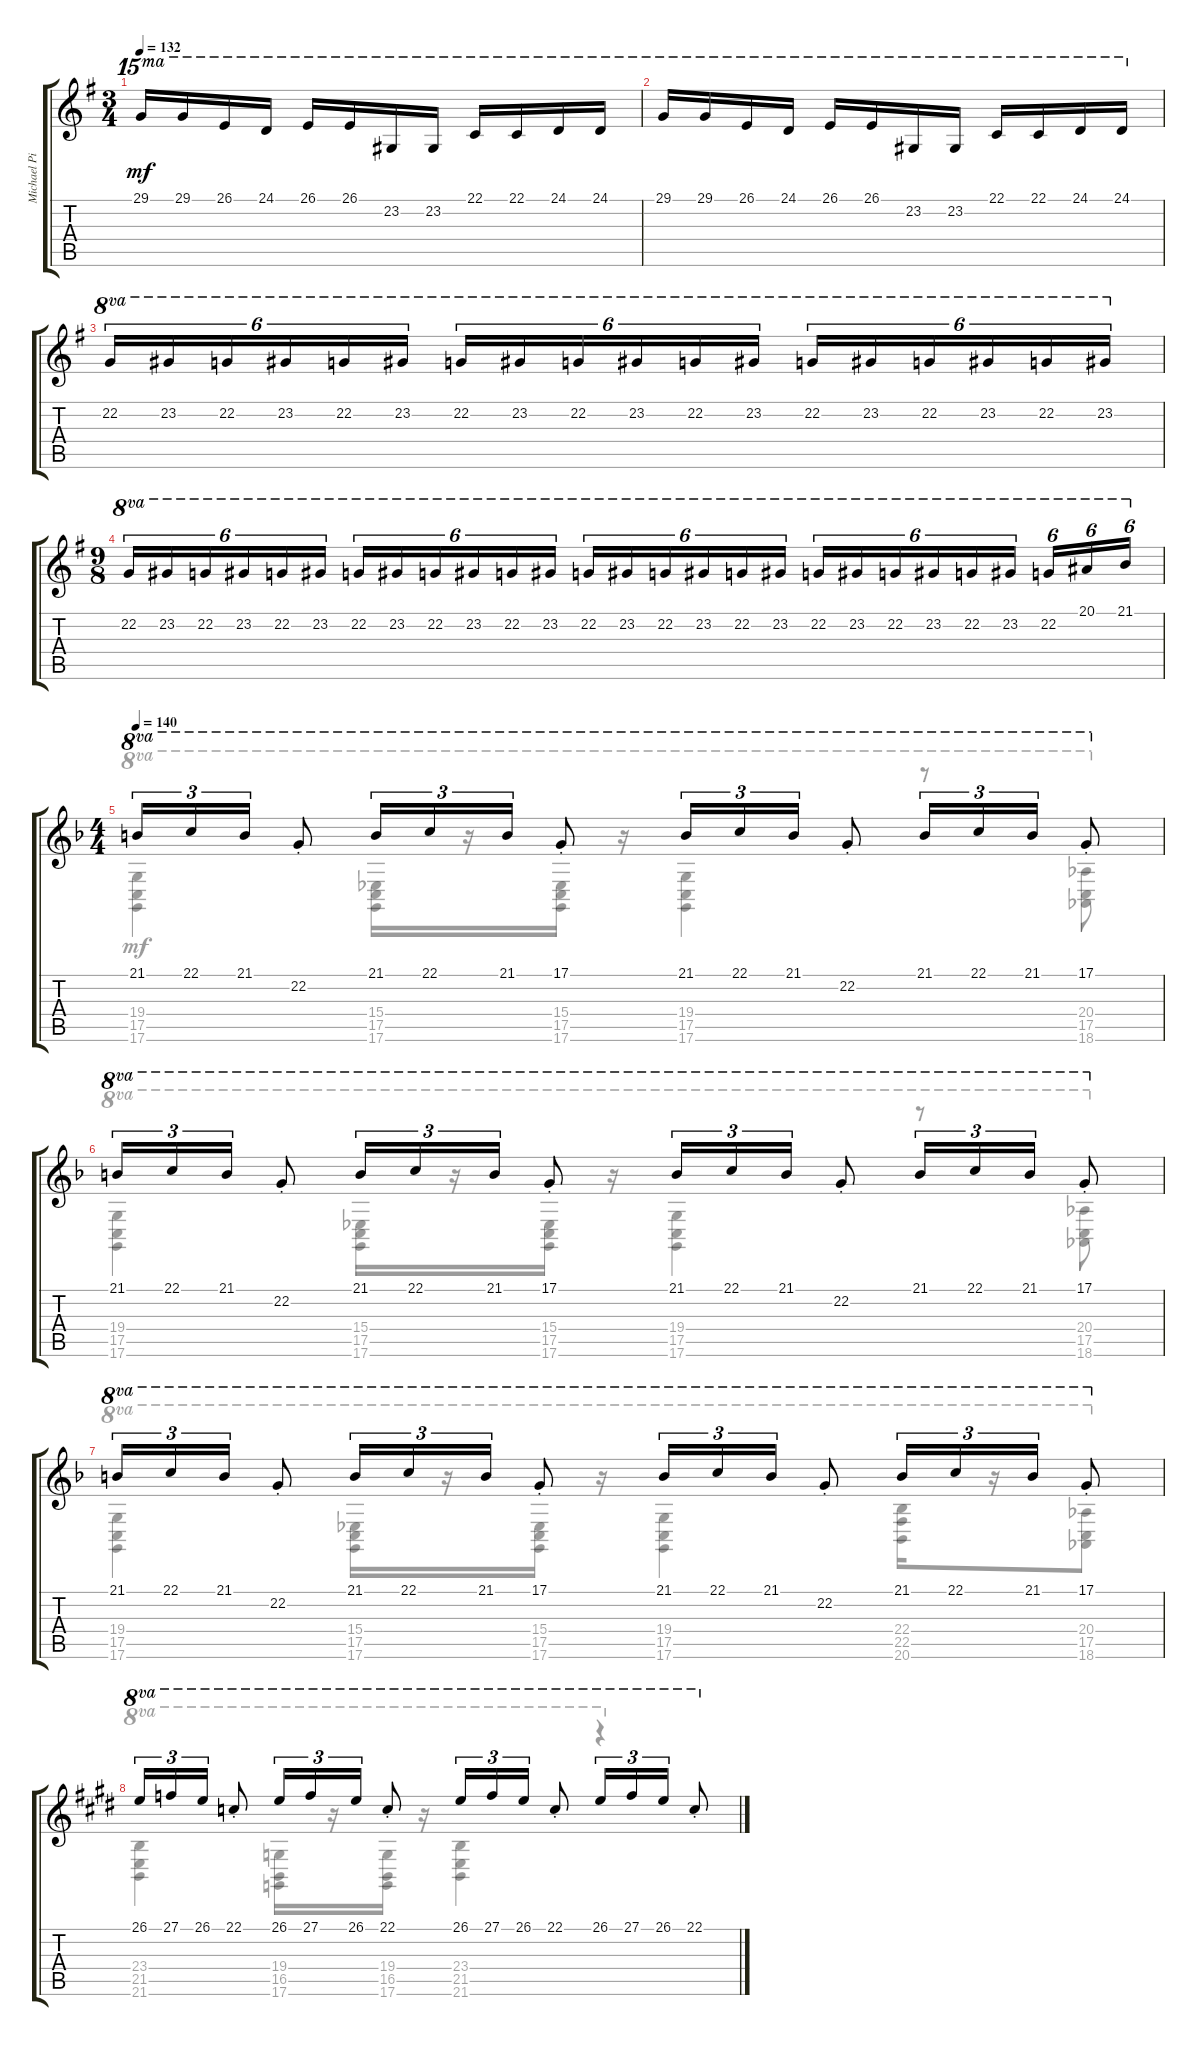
\track ("Michael Pinnella (keyboard)" "Michael Pi") {instrument stringensemble1}
\staff {score tabs}
\tuning (D4 A3 F3 C3 G2 D2) {hide}
\voice
\ts (3 4)
\tempo 132
\clef g2
\ks eminor
29.1.16{ot 15ma dy mf} 29.1.16{ot 15ma} 26.1.16{ot 15ma} 24.1.16{ot 15ma} 26.1.16{ot 15ma} 26.1.16{ot 15ma} 23.2.16{ot 15ma} 23.2.16{ot 15ma} 22.1.16{ot 15ma} 22.1.16{ot 15ma} 24.1.16{ot 15ma} 24.1.16{ot 15ma} |
29.1.16{ot 15ma} 29.1.16{ot 15ma} 26.1.16{ot 15ma} 24.1.16{ot 15ma} 26.1.16{ot 15ma} 26.1.16{ot 15ma} 23.2.16{ot 15ma} 23.2.16{ot 15ma} 22.1.16{ot 15ma} 22.1.16{ot 15ma} 24.1.16{ot 15ma} 24.1.16{ot 15ma} |
22.2.16{tu (6 4) ot 8va} 23.2.16{tu (6 4) ot 8va} 22.2.16{tu (6 4) ot 8va} 23.2.16{tu (6 4) ot 8va} 22.2.16{tu (6 4) ot 8va} 23.2.16{tu (6 4) ot 8va} 22.2.16{tu (6 4) ot 8va} 23.2.16{tu (6 4) ot 8va} 22.2.16{tu (6 4) ot 8va} 23.2.16{tu (6 4) ot 8va} 22.2.16{tu (6 4) ot 8va} 23.2.16{tu (6 4) ot 8va} 22.2.16{tu (6 4) ot 8va} 23.2.16{tu (6 4) ot 8va} 22.2.16{tu (6 4) ot 8va} 23.2.16{tu (6 4) ot 8va} 22.2.16{tu (6 4) ot 8va} 23.2.16{tu (6 4) ot 8va} |
\ts (9 8)
22.2.16{tu (6 4) ot 8va} 23.2.16{tu (6 4) ot 8va} 22.2.16{tu (6 4) ot 8va} 23.2.16{tu (6 4) ot 8va} 22.2.16{tu (6 4) ot 8va} 23.2.16{tu (6 4) ot 8va beam splitsecondary} 22.2.16{tu (6 4) ot 8va} 23.2.16{tu (6 4) ot 8va} 22.2.16{tu (6 4) ot 8va} 23.2.16{tu (6 4) ot 8va} 22.2.16{tu (6 4) ot 8va} 23.2.16{tu (6 4) ot 8va beam splitsecondary} 22.2.16{tu (6 4) ot 8va} 23.2.16{tu (6 4) ot 8va} 22.2.16{tu (6 4) ot 8va} 23.2.16{tu (6 4) ot 8va} 22.2.16{tu (6 4) ot 8va} 23.2.16{tu (6 4) ot 8va} 22.2.16{tu (6 4) ot 8va} 23.2.16{tu (6 4) ot 8va} 22.2.16{tu (6 4) ot 8va} 23.2.16{tu (6 4) ot 8va} 22.2.16{tu (6 4) ot 8va} 23.2.16{tu (6 4) ot 8va beam splitsecondary} 22.2.16{tu (6 4) ot 8va} 20.1.16{tu (6 4) ot 8va} 21.1.16{tu (6 4) ot 8va} |
\ts (4 4)
\tempo 140
\ks dminor
21.1.16{tu (3 2) ot 8va} 22.1.16{tu (3 2) ot 8va} 21.1.16{tu (3 2) ot 8va} 22.2{st}.8{ot 8va} 21.1.16{tu (3 2) ot 8va} 22.1.16{tu (3 2) ot 8va} 21.1.16{tu (3 2) ot 8va} 17.1{st}.8{ot 8va} 21.1.16{tu (3 2) ot 8va} 22.1.16{tu (3 2) ot 8va} 21.1.16{tu (3 2) ot 8va} 22.2{st}.8{ot 8va} 21.1.16{tu (3 2) ot 8va} 22.1.16{tu (3 2) ot 8va} 21.1.16{tu (3 2) ot 8va} 17.1{st}.8{ot 8va} |
21.1.16{tu (3 2) ot 8va} 22.1.16{tu (3 2) ot 8va} 21.1.16{tu (3 2) ot 8va} 22.2{st}.8{ot 8va} 21.1.16{tu (3 2) ot 8va} 22.1.16{tu (3 2) ot 8va} 21.1.16{tu (3 2) ot 8va} 17.1{st}.8{ot 8va} 21.1.16{tu (3 2) ot 8va} 22.1.16{tu (3 2) ot 8va} 21.1.16{tu (3 2) ot 8va} 22.2{st}.8{ot 8va} 21.1.16{tu (3 2) ot 8va} 22.1.16{tu (3 2) ot 8va} 21.1.16{tu (3 2) ot 8va} 17.1{st}.8{ot 8va} |
21.1.16{tu (3 2) ot 8va} 22.1.16{tu (3 2) ot 8va} 21.1.16{tu (3 2) ot 8va} 22.2{st}.8{ot 8va} 21.1.16{tu (3 2) ot 8va} 22.1.16{tu (3 2) ot 8va} 21.1.16{tu (3 2) ot 8va} 17.1{st}.8{ot 8va} 21.1.16{tu (3 2) ot 8va} 22.1.16{tu (3 2) ot 8va} 21.1.16{tu (3 2) ot 8va} 22.2{st}.8{ot 8va} 21.1.16{tu (3 2) ot 8va} 22.1.16{tu (3 2) ot 8va} 21.1.16{tu (3 2) ot 8va} 17.1{st}.8{ot 8va} |
\ks c#minor
26.1.16{tu (3 2) ot 8va} 27.1.16{tu (3 2) ot 8va} 26.1.16{tu (3 2) ot 8va} 22.1{st}.8{ot 8va} 26.1.16{tu (3 2) ot 8va} 27.1.16{tu (3 2) ot 8va} 26.1.16{tu (3 2) ot 8va} 22.1{st}.8{ot 8va} 26.1.16{tu (3 2) ot 8va} 27.1.16{tu (3 2) ot 8va} 26.1.16{tu (3 2) ot 8va} 22.1{st}.8{ot 8va} 26.1.16{tu (3 2) ot 8va} 27.1.16{tu (3 2) ot 8va} 26.1.16{tu (3 2) ot 8va} 22.1{st}.8{ot 8va}
\voice
\clef g2
\ottava regular
\simile none
\ks eminor
|
|
|
|
\ks dminor
(19.4 17.5 17.6).4{ot 8va} (15.4 17.5 17.6).16{ot 8va} r.16{ot 8va} (15.4 17.5 17.6).16{ot 8va} r.16{ot 8va} (19.4 17.5 17.6).4{ot 8va} r.8{ot 8va} (20.4 17.5 18.6).8{ot 8va} |
(19.4 17.5 17.6).4{ot 8va} (15.4 17.5 17.6).16{ot 8va} r.16{ot 8va} (15.4 17.5 17.6).16{ot 8va} r.16{ot 8va} (19.4 17.5 17.6).4{ot 8va} r.8{ot 8va} (20.4 17.5 18.6).8{ot 8va} |
(19.4 17.5 17.6).4{ot 8va} (15.4 17.5 17.6).16{ot 8va} r.16{ot 8va} (15.4 17.5 17.6).16{ot 8va} r.16{ot 8va} (19.4 17.5 17.6).4{ot 8va} (22.4 22.5 20.6).16{ot 8va} r.16{ot 8va} (20.4 17.5 18.6).8{ot 8va} |
\ks c#minor
(23.4 21.5 21.6).4{ot 8va} (19.4 16.5 17.6).16{ot 8va} r.16{ot 8va} (19.4 16.5 17.6).16{ot 8va} r.16{ot 8va} (23.4 21.5 21.6).4{ot 8va} r.4{ot 8va}
